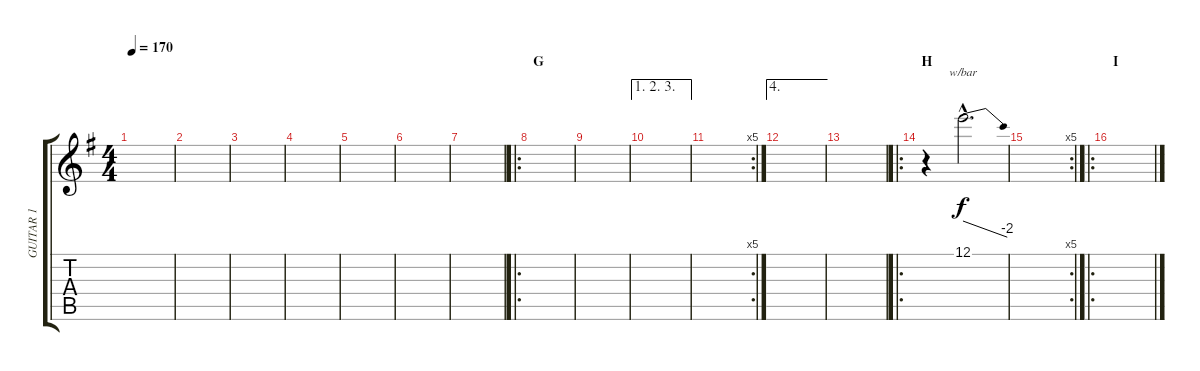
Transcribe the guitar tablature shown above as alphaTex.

\track ("GUITAR 1" "GUITAR 1") {instrument distortionguitar}
\staff {score tabs}
\tuning (E4 B3 G3 E3 A2 E2) {hide}
\ts (4 4)
\tempo 170
\clef g2
\ks eminor
|
|
|
|
|
|
|
\ro
\section ("" "G")
|
|
\ae (1 2 3)
|
\rc 5
|
\ae 4
|
|
\ro
\section ("" "H")
r.4 12.1{hac}.2{d tbe (dive default 0 0 60 -8)} |
\rc 5
|
\ro
\section ("" "I")
